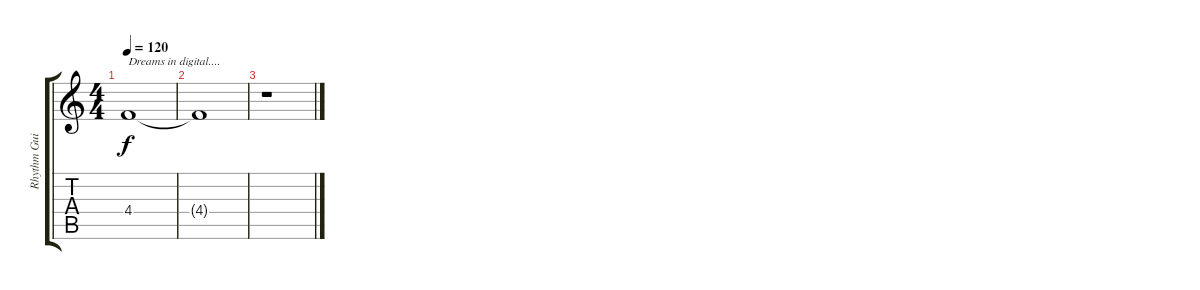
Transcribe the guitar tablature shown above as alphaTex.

\track ("Rhythm Guitar" "Rhythm Gui") {instrument distortionguitar}
\staff {score tabs}
\tuning (Eb4 Bb3 Gb3 Db3 Ab2 Db2) {hide}
\ts (4 4)
\tempo 120
\clef g2
\ks c
4.4{t}.1{txt "Dreams in digital...." dy f} |
4.4{t}.1 |
r.1
